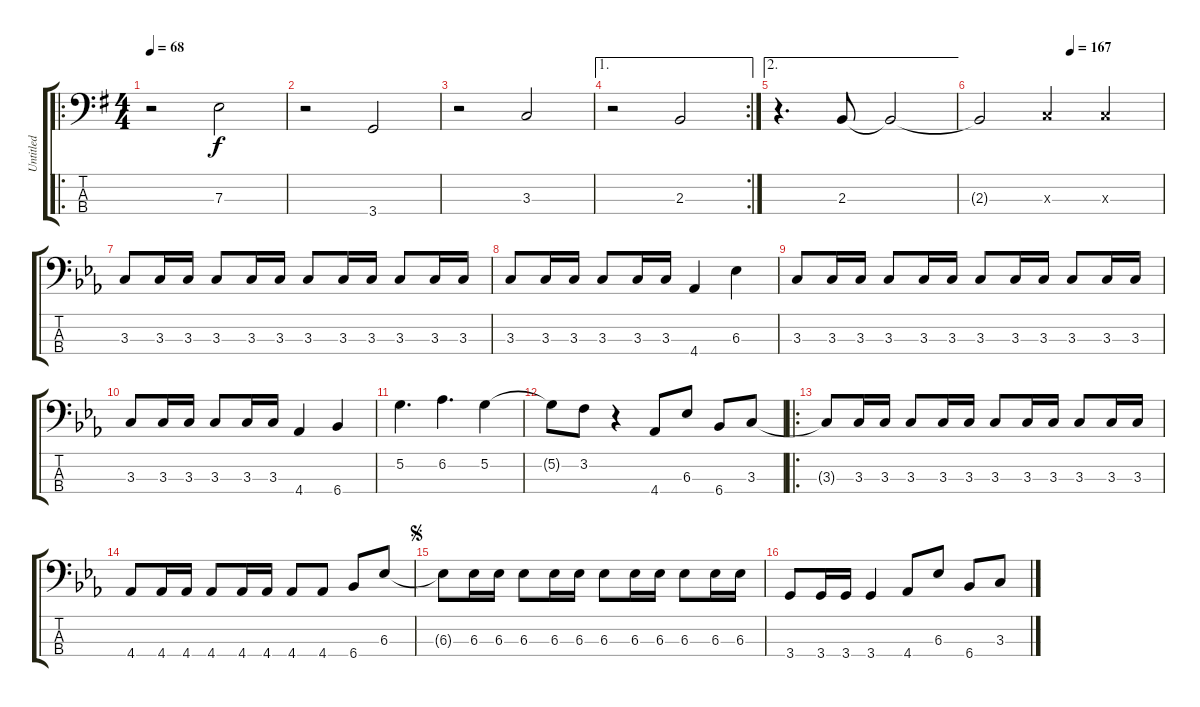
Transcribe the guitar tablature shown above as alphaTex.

\track ("Untitled" "Untitled") {instrument electricbassfinger}
\staff {score tabs}
\tuning (G2 D2 A1 E1) {hide}
\ro
\ts (4 4)
\tempo 68
\clef f4
\ks g
r.2{dy f instrument electricbassfinger} 7.3.2 |
r.2 3.4.2 |
r.2 3.3.2 |
\ae 1
\rc 2
r.2 2.3.2 |
\ae 2
r.4{d} 2.3.8 2.3{t}.2 |
\tempo (167 0.5)
2.3{t}.2 3.3{x}.4 3.3{x}.4 |
\ks eb
3.3.8 3.3.16 3.3.16 3.3.8 3.3.16 3.3.16 3.3.8 3.3.16 3.3.16 3.3.8 3.3.16 3.3.16 |
3.3.8 3.3.16 3.3.16 3.3.8 3.3.16 3.3.16 4.4.4 6.3.4 |
3.3.8 3.3.16 3.3.16 3.3.8 3.3.16 3.3.16 3.3.8 3.3.16 3.3.16 3.3.8 3.3.16 3.3.16 |
3.3.8 3.3.16 3.3.16 3.3.8 3.3.16 3.3.16 4.4.4 6.4.4 |
5.2.4{d} 6.2.4{d} 5.2.4 |
5.2{t}.8 3.2.8 r.4 4.4.8 6.3.8 6.4.8 3.3.8 |
\ro
3.3{t}.8 3.3.16 3.3.16 3.3.8 3.3.16 3.3.16 3.3.8 3.3.16 3.3.16 3.3.8 3.3.16 3.3.16 |
4.4.8 4.4.16 4.4.16 4.4.8 4.4.16 4.4.16 4.4.8 4.4.8 6.4.8 6.3.8 |
\jump segno
6.3{t}.8 6.3.16 6.3.16 6.3.8 6.3.16 6.3.16 6.3.8 6.3.16 6.3.16 6.3.8 6.3.16 6.3.16 |
3.4.8 3.4.16 3.4.16 3.4.4 4.4.8 6.3.8 6.4.8 3.3.8
